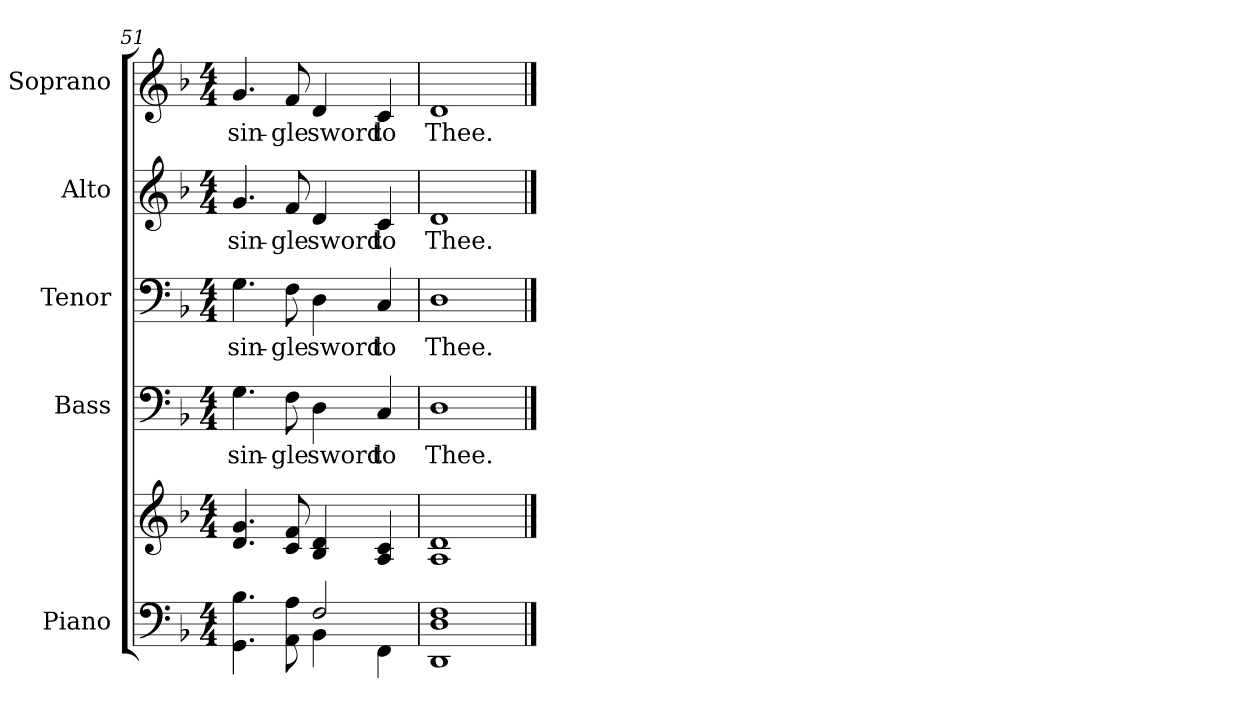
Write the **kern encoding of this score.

**kern	**kern	**kern	**text	**kern	**text	**kern	**text	**kern	**text
*part5	*part5	*part4	*part4	*part3	*part3	*part2	*part2	*part1	*part1
*staff6	*staff5	*staff4	*staff4	*staff3	*staff3	*staff2	*staff2	*staff1	*staff1
*I"Piano	*	*I"Bass	*	*I"Tenor	*	*I"Alto	*	*I"Soprano	*
*I'Pno.	*	*I'B.	*	*I'T.	*	*I'A.	*	*I'S.	*
!!LO:PB:g=z
*clefF4	*clefG2	*clefF4	*	*clefF4	*	*clefG2	*	*clefG2	*
*k[b-]	*k[b-]	*k[b-]	*	*k[b-]	*	*k[b-]	*	*k[b-]	*
*F:	*F:	*F:	*	*F:	*	*F:	*	*F:	*
*M4/4	*M4/4	*M4/4	*	*M4/4	*	*M4/4	*	*M4/4	*
=51	=51	=51	=51	=51	=51	=51	=51	=51	=51
*^	*	*	*	*	*	*	*	*	*
!	!	!	!	!LO:LY:b:color=#000000	!	!	!	!	!	!
!	!	!	!	!	!	!LO:LY:b:color=#000000	!	!	!	!
!	!	!	!	!	!	!	!	!LO:LY:b:color=#000000	!	!
!	!	!	!	!	!	!	!	!	!	!LO:LY:b:color=#000000
4.GGi\ 4.B-i	2ryy	4.di/ 4.gi	4.Gi\	sin-	4.Gi\	sin-	4.gi/	sin-	4.gi/	sin-
!	!	!	!	!LO:LY:b:color=#000000	!	!	!	!	!	!
!	!	!	!	!	!	!LO:LY:b:color=#000000	!	!	!	!
!	!	!	!	!	!	!	!	!LO:LY:b:color=#000000	!	!
!	!	!	!	!	!	!	!	!	!	!LO:LY:b:color=#000000
8AAi\ 8Ai	.	8ci/ 8fi	8Fi\	-gle	8Fi\	-gle	8fi/	-gle	8fi/	-gle
!	!	!	!	!LO:LY:b:color=#000000	!	!	!	!	!	!
!	!	!	!	!	!	!LO:LY:b:color=#000000	!	!	!	!
!	!	!	!	!	!	!	!	!LO:LY:b:color=#000000	!	!
!	!	!	!	!	!	!	!	!	!	!LO:LY:b:color=#000000
2Fi/	4BB-i\	4B-i/ 4di	4Di\	sword	4Di\	sword	4di/	sword	4di/	sword
!	!	!	!	!LO:LY:b:color=#000000	!	!	!	!	!	!
!	!	!	!	!	!	!LO:LY:b:color=#000000	!	!	!	!
!	!	!	!	!	!	!	!	!LO:LY:b:color=#000000	!	!
!	!	!	!	!	!	!	!	!	!	!LO:LY:b:color=#000000
.	4FFi\	4Ai/ 4ci	4Ci/	to	4Ci/	to	4ci/	to	4ci/	to
*v	*v	*	*	*	*	*	*	*	*	*
=52	=52	=52	=52	=52	=52	=52	=52	=52	=52
*^	*	*	*	*	*	*	*	*	*
!	!	!	!	!LO:LY:b:color=#000000	!	!	!	!	!	!
*v	*v	*	*	*	*	*	*	*	*	*
*^	*	*	*	*	*	*	*	*	*
!	!	!	!	!	!	!LO:LY:b:color=#000000	!	!	!	!
*v	*v	*	*	*	*	*	*	*	*	*
*^	*	*	*	*	*	*	*	*	*
!	!	!	!	!	!	!	!	!LO:LY:b:color=#000000	!	!
*v	*v	*	*	*	*	*	*	*	*	*
*^	*	*	*	*	*	*	*	*	*
!	!	!	!	!	!	!	!	!	!	!LO:LY:b:color=#000000
*v	*v	*	*	*	*	*	*	*	*	*
1DDi 1Di 1Fi	1Ai 1di	1Di	Thee.	1Di	Thee.	1di	Thee.	1di	Thee.
==	==	==	==	==	==	==	==	==	==
*-	*-	*-	*-	*-	*-	*-	*-	*-	*-
